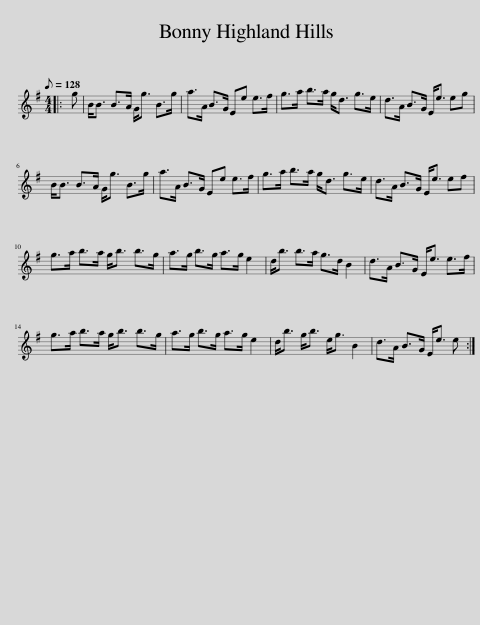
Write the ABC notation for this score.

X:1
L:1/8
Q:1/8=128
M:4/4
I:linebreak $
K:Emin
V:1 treble
V:1
|: g | B<B B>A G<g B>g | a>A B>G Ee e>f | g>a b>a g<d g>e | d>A B>G E<e eg |$ %5
 B<B B>A G<g B>g | a>A B>G Ee e>f | g>a b>a g<d g>e | d>A B>G E<e ef |$ g>a b>a g<b b>g | %10
 a>g b>g a>g e2 | d<b b>a g>d B2 | d>A B>G E<e e>f |$ g>a b>a g<b b>g | a>g b>g a>g e2 | %15
 d<b g<b e<g B2 | d>A B>G E<e e :| %17
